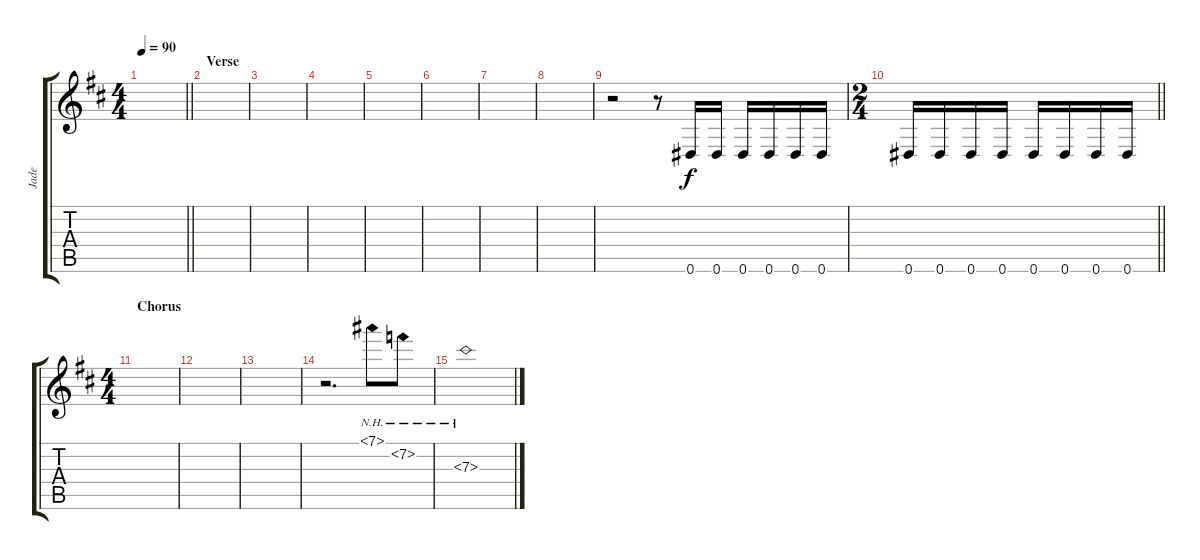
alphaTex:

\track ("Jade" "Jade") {instrument distortionguitar}
\staff {score tabs}
\tuning (Eb4 Bb3 Gb3 Db3 Ab2 Eb2) {hide}
\ts (4 4)
\tempo 90
\clef g2
\barLineRight lightlight
\ks d
|
\section ("" "Verse")
|
|
|
|
|
|
|
r.2 r.8 0.6.16 0.6.16 0.6.16 0.6.16 0.6.16 0.6.16 |
\ts (2 4)
\barLineRight lightlight
0.6.16 0.6.16 0.6.16 0.6.16 0.6.16 0.6.16 0.6.16 0.6.16 |
\ts (4 4)
\section ("" "Chorus")
|
|
|
r.2{d} 7.1{nh}.8 7.2{nh}.8 |
7.3{nh}.1
